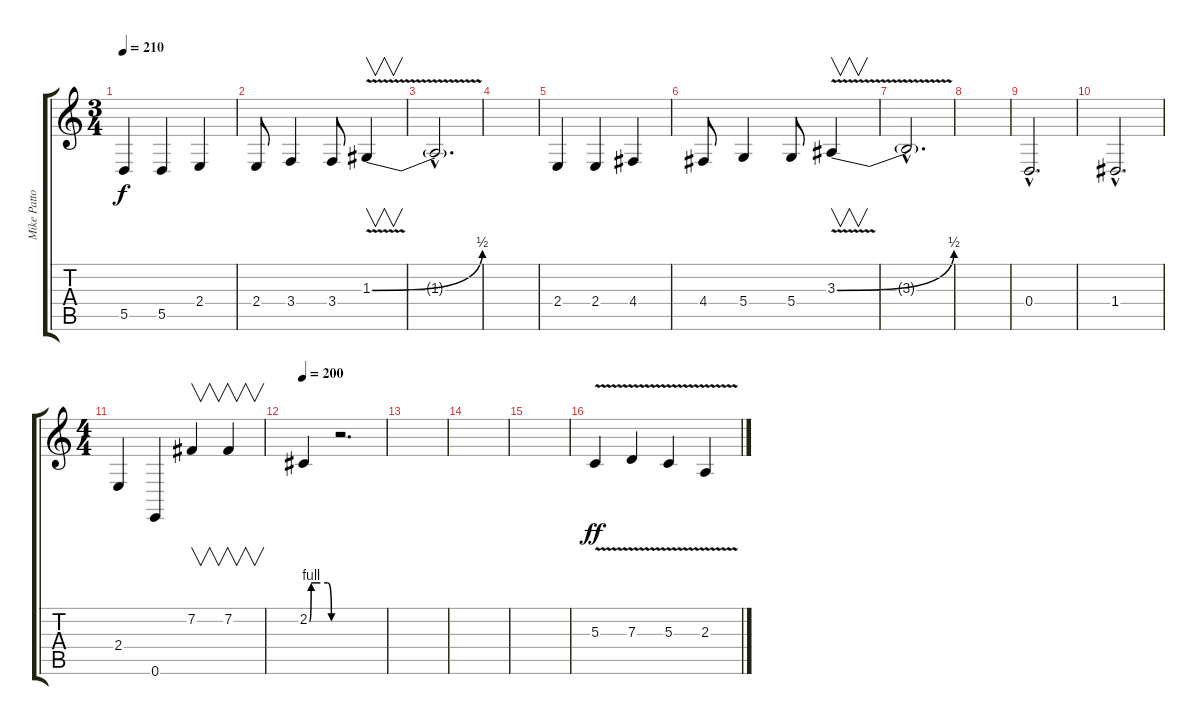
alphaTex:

\track ("Mike Patton - Voice" "Mike Patto") {instrument lead6voice}
\staff {score tabs}
\tuning (E4 B3 G3 D3 A2 E2) {hide}
\ts (3 4)
\tempo 210
\clef g2
\ks c
5.5.4{dy f} 5.5.4 2.4.4 |
2.4.8 3.4.4 3.4.8 1.3{be (bend 0 0 60 2) v}.4{v} |
1.3{hac t}.2{d} |
|
2.4.4 2.4.4 4.4.4 |
4.4.8 5.4.4 5.4.8 3.3{be (bend 0 0 60 2) v}.4{v} |
3.3{hac t}.2{d} |
|
0.4{hac}.2{d} |
1.4{hac}.2{d} |
\ts (4 4)
2.4.4 0.6.4 7.2.4{v} 7.2.4{v} |
\tempo 200
2.2{be (custom 0 0 5 4 15 4 30 4 50 4 60 0)}.4 r.2{d} |
|
|
|
5.3{v}.4{dy ff} 7.3{v}.4 5.3{v}.4 2.3{v}.4
